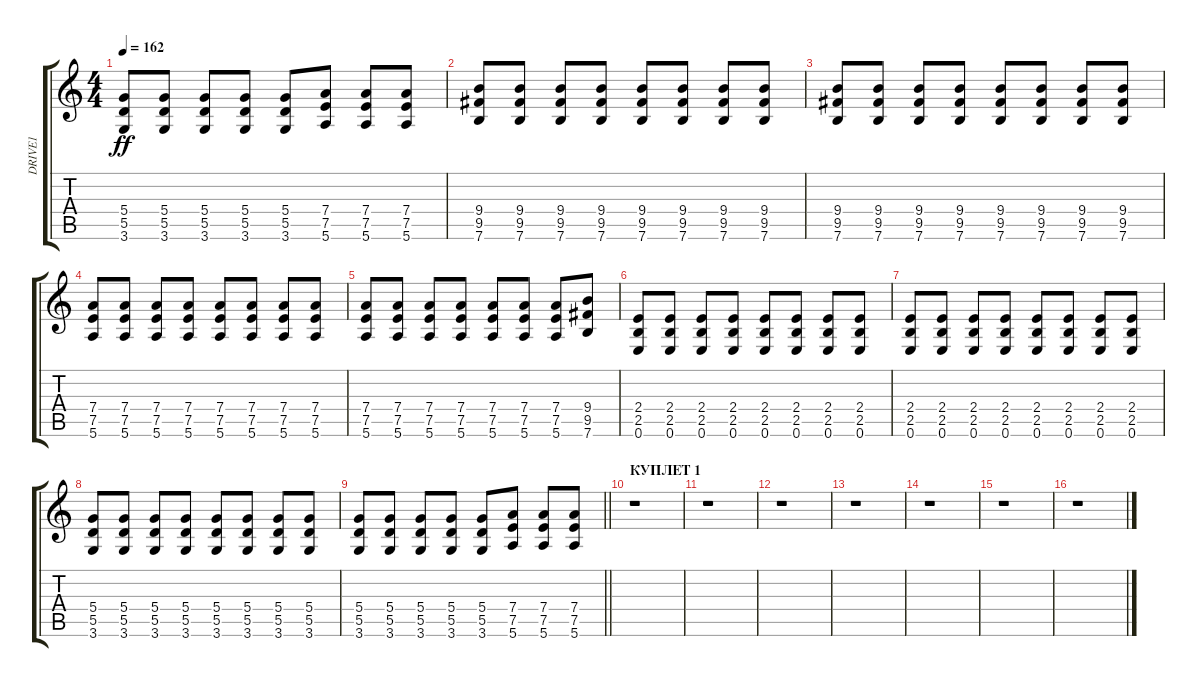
\track ("DRIVE1" "DRIVE1") {instrument distortionguitar}
\staff {score tabs}
\tuning (E4 B3 G3 D3 A2 E2) {hide}
\ts (4 4)
\tempo 162
\clef g2
\ks c
(5.4 5.5 3.6).8{dy ff} (5.4 5.5 3.6).8 (5.4 5.5 3.6).8 (5.4 5.5 3.6).8 (5.4 5.5 3.6).8 (7.4 7.5 5.6).8 (7.4 7.5 5.6).8 (7.4 7.5 5.6).8 |
(9.4 9.5 7.6).8 (9.4 9.5 7.6).8 (9.4 9.5 7.6).8 (9.4 9.5 7.6).8 (9.4 9.5 7.6).8 (9.4 9.5 7.6).8 (9.4 9.5 7.6).8 (9.4 9.5 7.6).8 |
(9.4 9.5 7.6).8 (9.4 9.5 7.6).8 (9.4 9.5 7.6).8 (9.4 9.5 7.6).8 (9.4 9.5 7.6).8 (9.4 9.5 7.6).8 (9.4 9.5 7.6).8 (9.4 9.5 7.6).8 |
(7.4 7.5 5.6).8 (7.4 7.5 5.6).8 (7.4 7.5 5.6).8 (7.4 7.5 5.6).8 (7.4 7.5 5.6).8 (7.4 7.5 5.6).8 (7.4 7.5 5.6).8 (7.4 7.5 5.6).8 |
(7.4 7.5 5.6).8 (7.4 7.5 5.6).8 (7.4 7.5 5.6).8 (7.4 7.5 5.6).8 (7.4 7.5 5.6).8 (7.4 7.5 5.6).8 (7.4 7.5 5.6).8 (9.4 9.5 7.6).8 |
(2.4 2.5 0.6).8 (2.4 2.5 0.6).8 (2.4 2.5 0.6).8 (2.4 2.5 0.6).8 (2.4 2.5 0.6).8 (2.4 2.5 0.6).8 (2.4 2.5 0.6).8 (2.4 2.5 0.6).8 |
(2.4 2.5 0.6).8 (2.4 2.5 0.6).8 (2.4 2.5 0.6).8 (2.4 2.5 0.6).8 (2.4 2.5 0.6).8 (2.4 2.5 0.6).8 (2.4 2.5 0.6).8 (2.4 2.5 0.6).8 |
(5.4 5.5 3.6).8 (5.4 5.5 3.6).8 (5.4 5.5 3.6).8 (5.4 5.5 3.6).8 (5.4 5.5 3.6).8 (5.4 5.5 3.6).8 (5.4 5.5 3.6).8 (5.4 5.5 3.6).8 |
\barLineRight lightlight
(5.4 5.5 3.6).8 (5.4 5.5 3.6).8 (5.4 5.5 3.6).8 (5.4 5.5 3.6).8 (5.4 5.5 3.6).8 (7.4 7.5 5.6).8 (7.4 7.5 5.6).8 (7.4 7.5 5.6).8 |
\section ("" "КУПЛЕТ 1")
r.1 |
r.1 |
r.1 |
r.1 |
r.1 |
r.1 |
r.1
